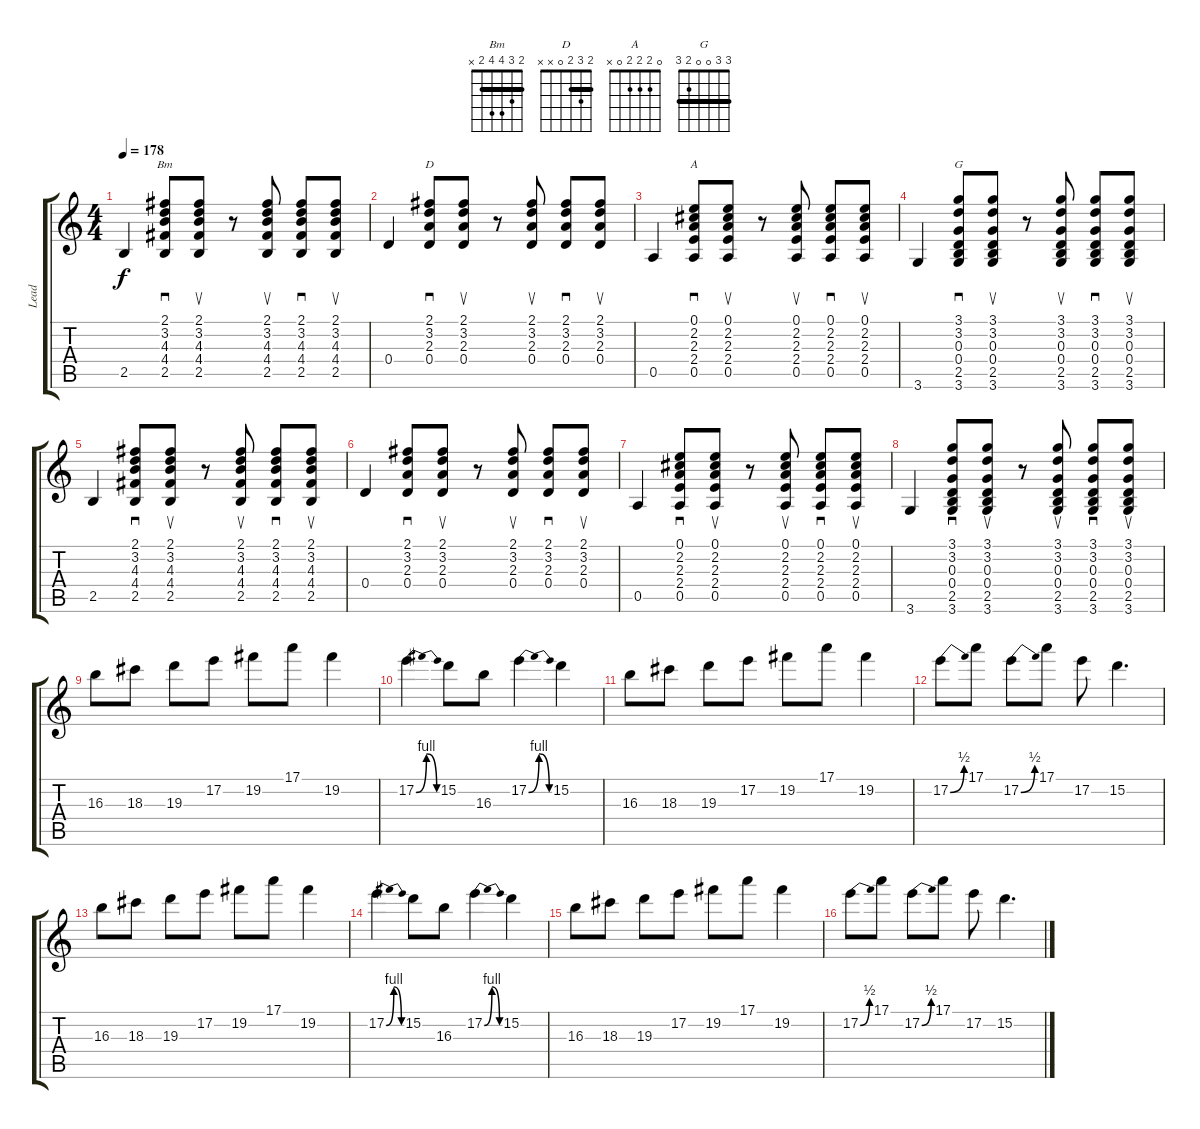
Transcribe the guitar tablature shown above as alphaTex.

\track ("Lead" "Lead") {instrument acousticguitarsteel}
\staff {score tabs}
\tuning (E4 B3 G3 D3 A2 E2) {hide}
\chord ("Bm" 2 3 4 4 2 x) {barre 2}
\chord ("D" 2 3 2 0 x x) {barre 2}
\chord ("A" 0 2 2 2 0 x)
\chord ("G" 3 3 0 0 2 3) {barre 3}
\ts (4 4)
\tempo 178
\clef g2
\ks c
2.5.4{dy f} (2.1 3.2 4.3 4.4 2.5).8{sd ch "Bm"} (2.1 3.2 4.3 4.4 2.5).8{su} r.8 (2.1 3.2 4.3 4.4 2.5).8{su} (2.1 3.2 4.3 4.4 2.5).8{sd} (2.1 3.2 4.3 4.4 2.5).8{su} |
0.4.4 (2.1 3.2 2.3 0.4).8{sd ch "D"} (2.1 3.2 2.3 0.4).8{su} r.8 (2.1 3.2 2.3 0.4).8{su} (2.1 3.2 2.3 0.4).8{sd} (2.1 3.2 2.3 0.4).8{su} |
0.5.4 (0.1 2.2 2.3 2.4 0.5).8{sd ch "A"} (0.1 2.2 2.3 2.4 0.5).8{su} r.8 (0.1 2.2 2.3 2.4 0.5).8{su} (0.1 2.2 2.3 2.4 0.5).8{sd} (0.1 2.2 2.3 2.4 0.5).8{su} |
3.6.4 (3.1 3.2 0.3 0.4 2.5 3.6).8{sd ch "G"} (3.1 3.2 0.3 0.4 2.5 3.6).8{su} r.8 (3.1 3.2 0.3 0.4 2.5 3.6).8{su} (3.1 3.2 0.3 0.4 2.5 3.6).8{sd} (3.1 3.2 0.3 0.4 2.5 3.6).8{su} |
2.5.4 (2.1 3.2 4.3 4.4 2.5).8{sd} (2.1 3.2 4.3 4.4 2.5).8{su} r.8 (2.1 3.2 4.3 4.4 2.5).8{su} (2.1 3.2 4.3 4.4 2.5).8{sd} (2.1 3.2 4.3 4.4 2.5).8{su} |
0.4.4 (2.1 3.2 2.3 0.4).8{sd} (2.1 3.2 2.3 0.4).8{su} r.8 (2.1 3.2 2.3 0.4).8{su} (2.1 3.2 2.3 0.4).8{sd} (2.1 3.2 2.3 0.4).8{su} |
0.5.4 (0.1 2.2 2.3 2.4 0.5).8{sd} (0.1 2.2 2.3 2.4 0.5).8{su} r.8 (0.1 2.2 2.3 2.4 0.5).8{su} (0.1 2.2 2.3 2.4 0.5).8{sd} (0.1 2.2 2.3 2.4 0.5).8{su} |
3.6.4 (3.1 3.2 0.3 0.4 2.5 3.6).8{sd} (3.1 3.2 0.3 0.4 2.5 3.6).8{su} r.8 (3.1 3.2 0.3 0.4 2.5 3.6).8{su} (3.1 3.2 0.3 0.4 2.5 3.6).8{sd} (3.1 3.2 0.3 0.4 2.5 3.6).8{su} |
16.3.8 18.3.8 19.3.8 17.2.8 19.2.8 17.1.8 19.2.4 |
17.2{be (bendrelease 0 0 30 4 30 4 60 0)}.4 15.2.8 16.3.8 17.2{be (bendrelease 0 0 30 4 30 4 60 0)}.4 15.2.4 |
16.3.8 18.3.8 19.3.8 17.2.8 19.2.8 17.1.8 19.2.4 |
17.2{be (bend 0 0 60 2)}.8 17.1.8 17.2{be (bend 0 0 60 2)}.8 17.1.8 17.2.8 15.2.4{d} |
16.3.8 18.3.8 19.3.8 17.2.8 19.2.8 17.1.8 19.2.4 |
17.2{be (bendrelease 0 0 30 4 30 4 60 0)}.4 15.2.8 16.3.8 17.2{be (bendrelease 0 0 30 4 30 4 60 0)}.4 15.2.4 |
16.3.8 18.3.8 19.3.8 17.2.8 19.2.8 17.1.8 19.2.4 |
17.2{be (bend 0 0 60 2)}.8 17.1.8 17.2{be (bend 0 0 60 2)}.8 17.1.8 17.2.8 15.2.4{d}
